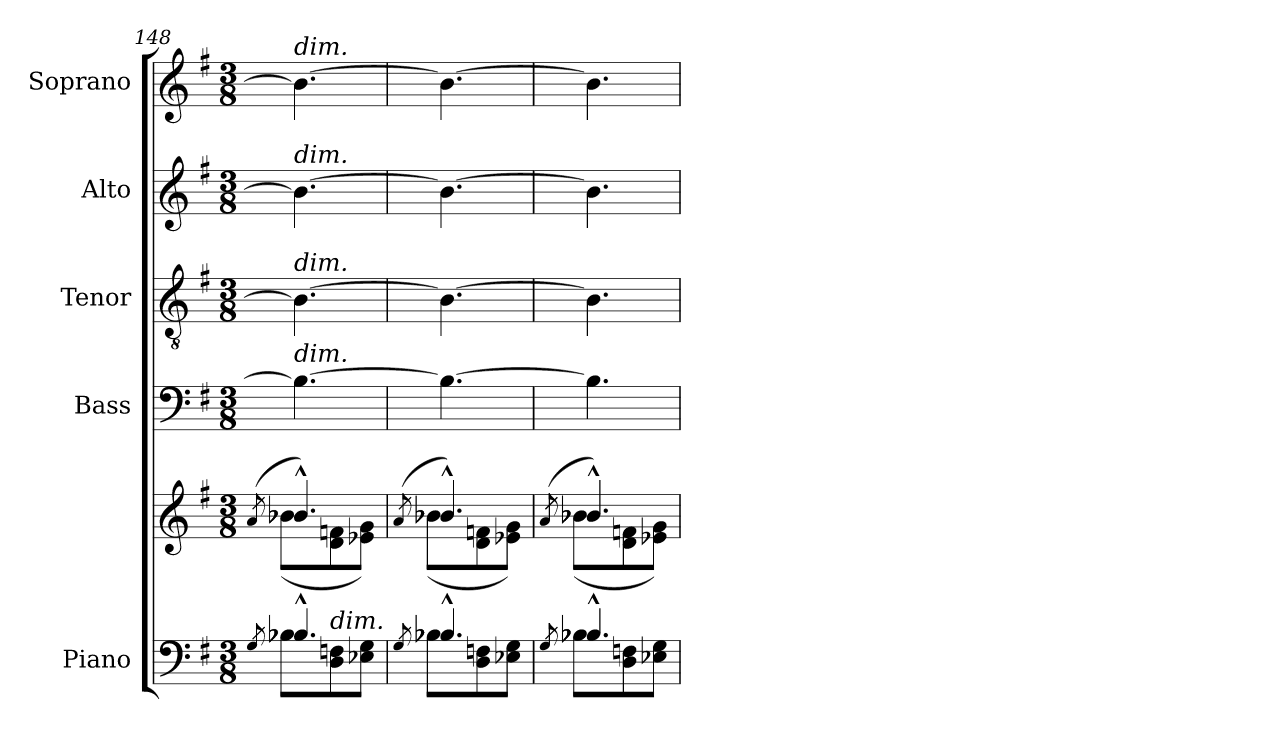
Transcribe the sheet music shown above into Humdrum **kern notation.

**kern	**kern	**kern	**kern	**kern	**kern
*part5	*part5	*part4	*part3	*part2	*part1
*staff6	*staff5	*staff4	*staff3	*staff2	*staff1
*I"Piano	*	*I"Bass	*I"Tenor	*I"Alto	*I"Soprano
*I'Pno	*	*	*	*	*
*clefF4	*clefG2	*clefF4	*clefGv2	*clefG2	*clefG2
*k[f#]	*k[f#]	*k[f#]	*k[f#]	*k[f#]	*k[f#]
*M3/8	*M3/8	*M3/8	*M3/8	*M3/8	*M3/8
=148	=148	=148	=148	=148	=148
8qG/	(<8qa/	.	.	.	.
*^	*^	*	*	*	*
!	!	!	!	!	!	!	!LO:TX:a:i:t=dim.
!	!	!	!	!	!	!LO:TX:a:i:t=dim.	!
!	!	!	!	!	!LO:TX:a:i:t=dim.	!	!
!	!	!	!	!LO:TX:a:i:t=dim.	!	!	!
!	!LO:N:head=solid	!	!LO:N:head=solid	!	!	!	!
4.B-X^^/	8B-\L	4.b-X^^/)	(>8b-\L	4.B-\_	4.B-\_	4.b-\_	4.b-\_
!	!LO:TX:a:i:t=dim.	!	!	!	!	!	!
.	8D\ 8Fn\	.	8d\ 8fn\	.	.	.	.
.	8E-X\ 8G\J	.	8e-X\ 8g\J)	.	.	.	.
=149	=149	=149	=149	=149	=149	=149	=149
8qG/	.	(<8qa/	.	.	.	.	.
!	!LO:N:head=solid	!	!LO:N:head=solid	!	!	!	!
4.B-X^^/	8B-\L	4.b-X^^/)	(>8b-\L	4.B-\_	4.B-\_	4.b-\_	4.b-\_
.	8D\ 8Fn\	.	8d\ 8fn\	.	.	.	.
.	8E-X\ 8G\J	.	8e-X\ 8g\J)	.	.	.	.
=150	=150	=150	=150	=150	=150	=150	=150
8qG/	.	(<8qa/	.	.	.	.	.
!	!LO:N:head=solid	!	!LO:N:head=solid	!	!	!	!
4.B-X^^/	8B-\L	4.b-X^^/)	(>8b-\L	4.B-\]	4.B-\]	4.b-\]	4.b-\]
.	8D\ 8Fn\	.	8d\ 8fn\	.	.	.	.
.	8E-X\ 8G\J	.	8e-X\ 8g\J)	.	.	.	.
*v	*v	*	*	*	*	*	*
*	*v	*v	*	*	*	*
=	=	=	=	=	=
*-	*-	*-	*-	*-	*-
